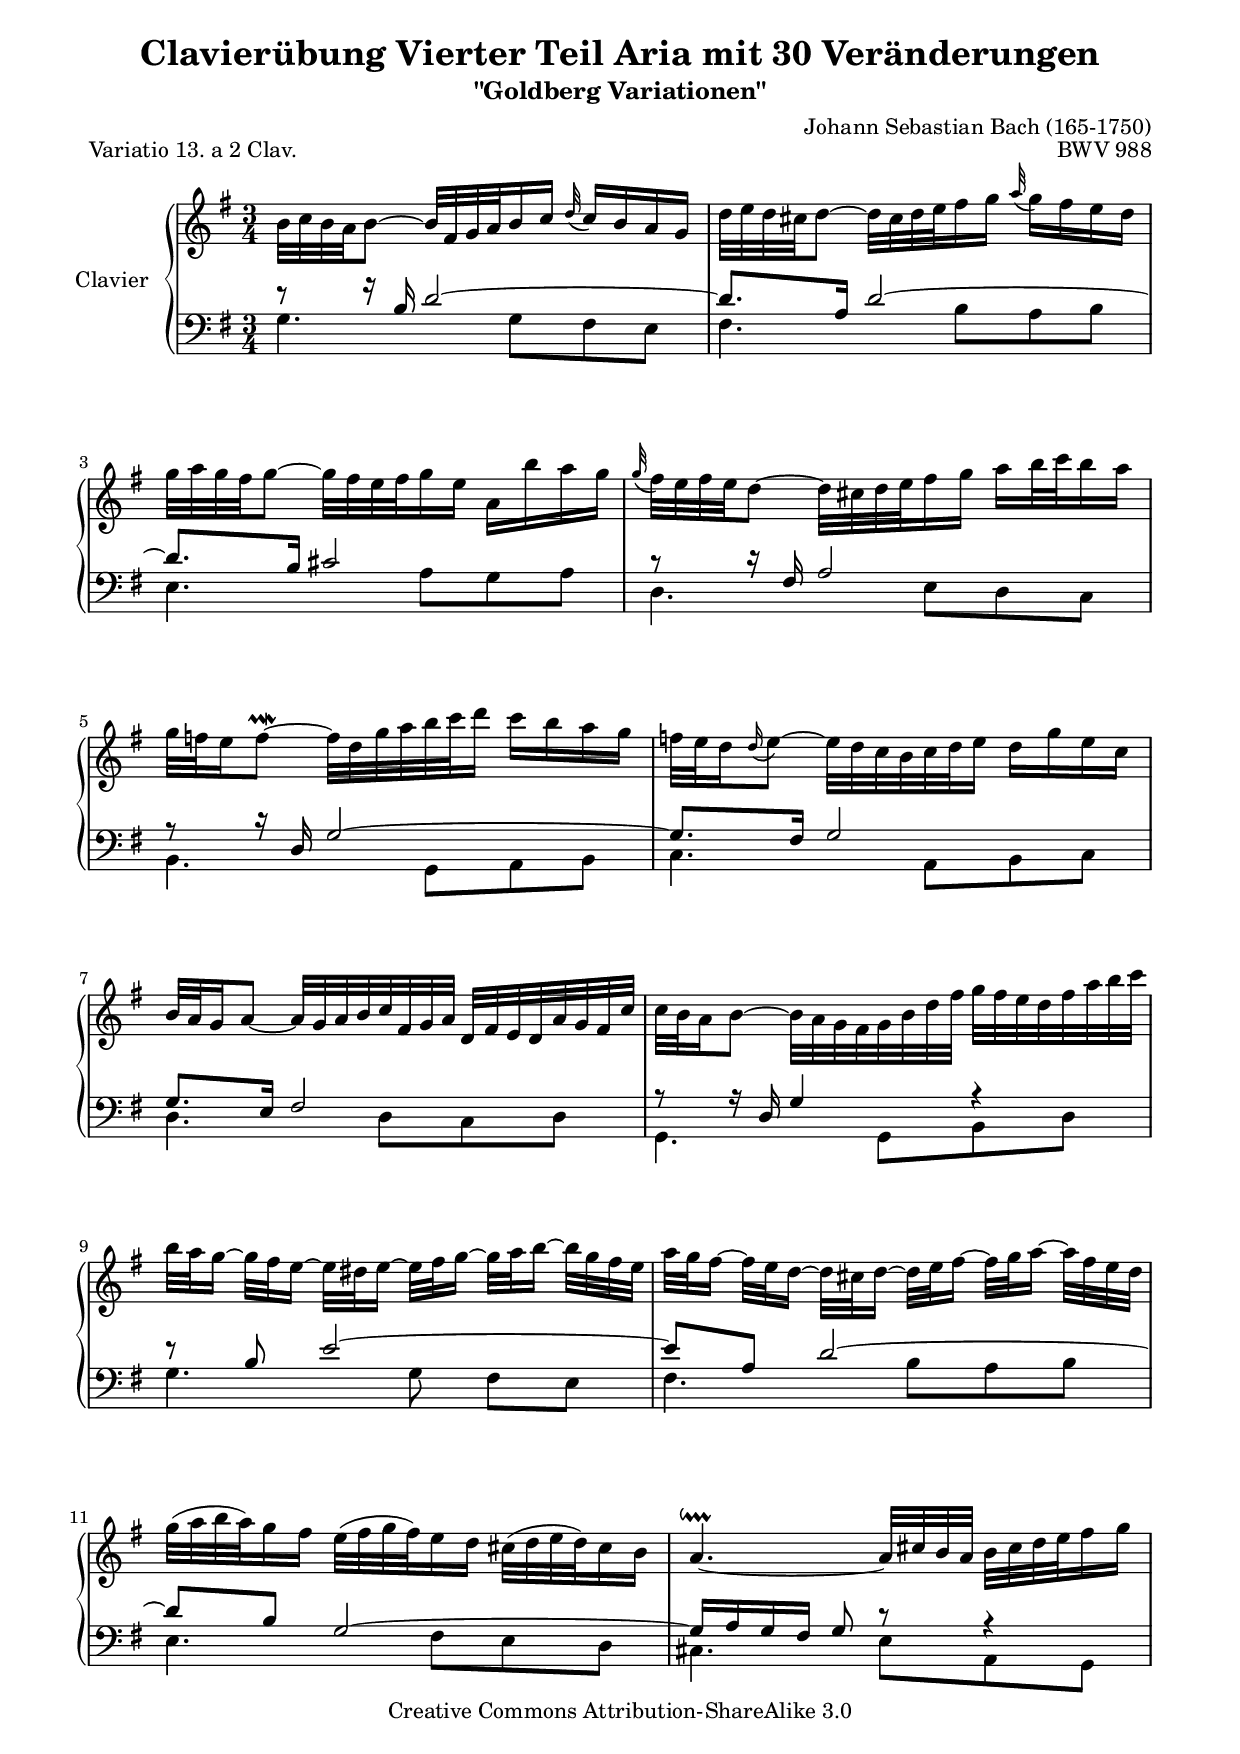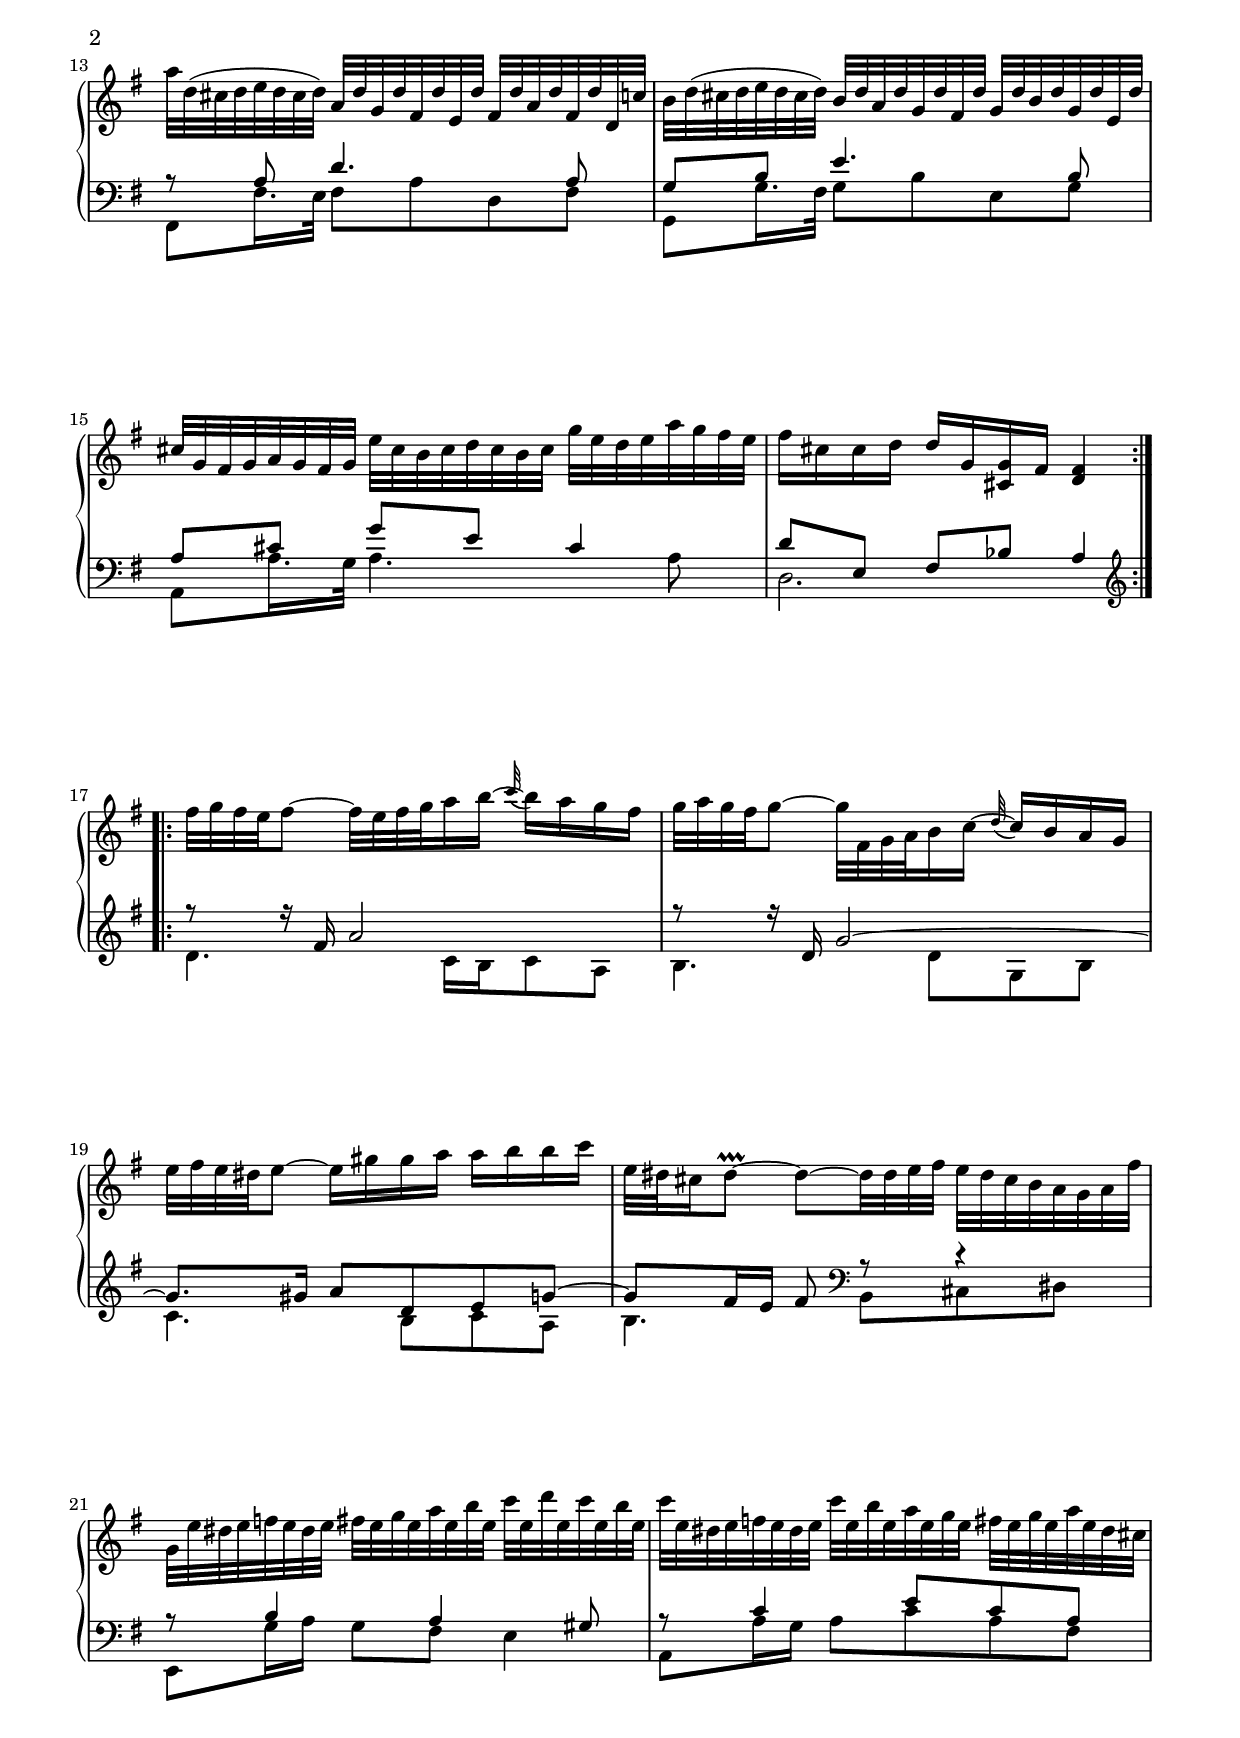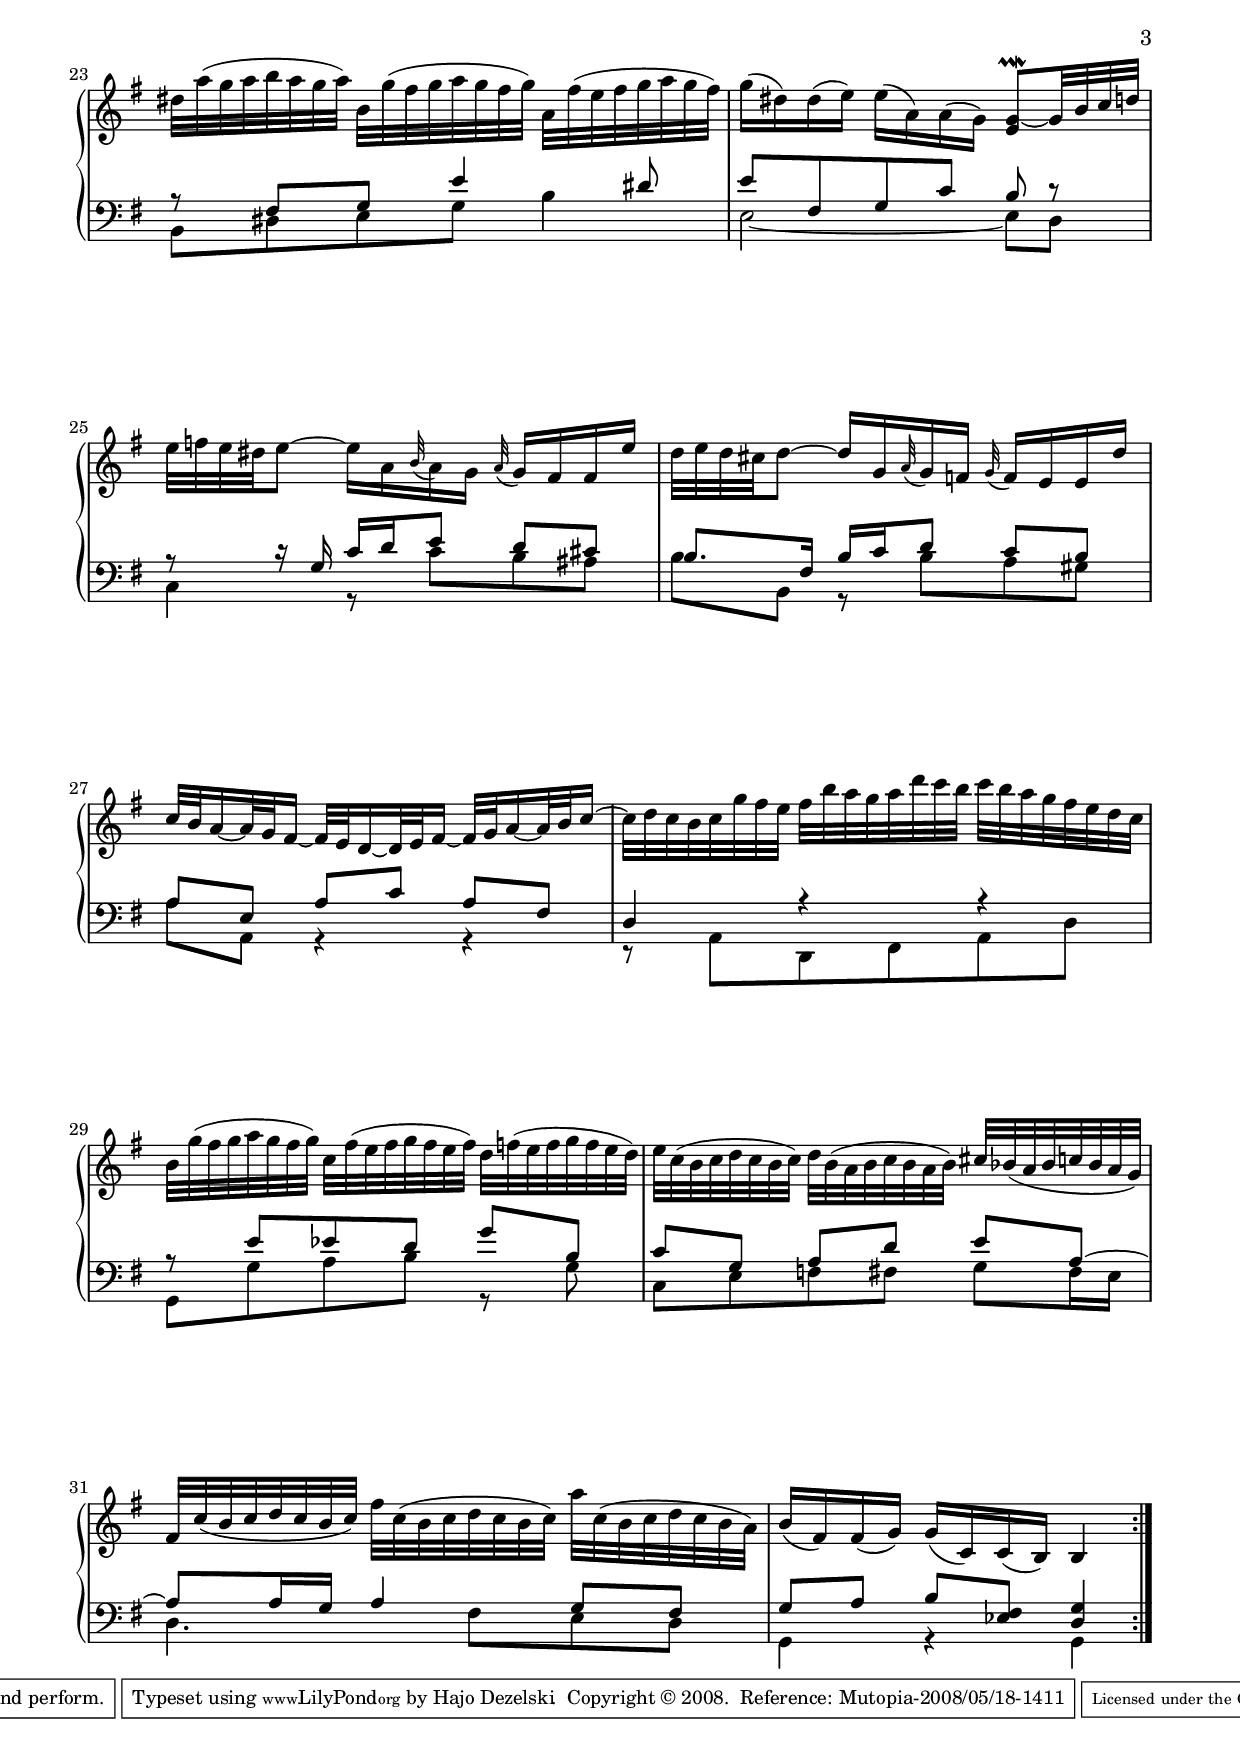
\version "2.11.44"

\paper {
    page-top-space = #0.0
    %indent = 0.0
    line-width = 18.0\cm
    ragged-bottom = ##f
    ragged-last-bottom = ##f
}

% #(set-default-paper-size "a4")

#(set-global-staff-size 19)

\header {
        title = "Clavierübung Vierter Teil Aria mit 30 Veränderungen"
        subtitle = "\"Goldberg Variationen\""
        piece = "Variatio 13. a 2 Clav."
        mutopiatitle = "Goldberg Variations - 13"
        composer = "Johann Sebastian Bach (165-1750)"
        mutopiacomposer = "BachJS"
        opus = "BWV 988"
        date = "1741"
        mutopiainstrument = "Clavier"
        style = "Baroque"
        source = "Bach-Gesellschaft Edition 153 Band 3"
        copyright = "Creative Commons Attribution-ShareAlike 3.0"
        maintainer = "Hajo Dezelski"
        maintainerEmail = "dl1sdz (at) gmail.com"
	
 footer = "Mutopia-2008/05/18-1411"
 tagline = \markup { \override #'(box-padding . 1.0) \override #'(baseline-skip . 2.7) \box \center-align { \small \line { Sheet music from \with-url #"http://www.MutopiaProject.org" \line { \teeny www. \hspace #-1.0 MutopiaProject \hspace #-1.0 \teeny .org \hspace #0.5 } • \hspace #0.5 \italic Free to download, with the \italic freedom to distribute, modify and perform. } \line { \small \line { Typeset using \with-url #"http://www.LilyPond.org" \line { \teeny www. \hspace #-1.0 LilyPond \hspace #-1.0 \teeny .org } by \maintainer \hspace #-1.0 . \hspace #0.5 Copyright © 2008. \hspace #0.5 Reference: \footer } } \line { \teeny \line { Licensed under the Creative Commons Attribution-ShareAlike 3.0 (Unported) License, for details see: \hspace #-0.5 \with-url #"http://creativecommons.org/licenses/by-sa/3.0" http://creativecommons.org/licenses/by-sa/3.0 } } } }
}

     soprano =   \relative b' {
    \repeat volta 2 { %begin repeated section
		b32 [ c b a b8 ~ ] b32 [ fis g a b16 c ] \appoggiatura d32  c16 [ b16 a g ] | % 1
        d'32 [ e d cis d8 ~ ] d32 [ cis d e fis16 g ] \appoggiatura  a32 g16 [ fis e d ] | % 2
        g32 [ a g fis g8 ~ ] g32 [ fis e fis g16 e ] a, [ b' a g ] | % 3
        \appoggiatura  g32 fis32 [ e fis e d8 ~ ] d32 [ cis d e fis16 g ] a [ b32 c b16 a ] | % 4
        g32 [ f e16 f8 ~ \prallmordent ] f32 [ d g a b c d16 ] c [ b a g ] | % 5
        f32 [ e d16 \appoggiatura  d16 e8 ~ ] e32 [ d c b c d e16 ] d [ g e c ] | % 6
        b32 [ a g16 a8 ~ ] a32 [ g a b c fis, g a ] d, [ fis e d a' g fis c' ] | % 7
        c32 [ b a16 b8 ~ ] b32 [ a g fis g b d fis ] g [ fis32 e d fis a b c ] | % 8
        b32 [ a g16 ~] g32 [ fis e16 ~] e32 [ dis e16 ~ ] e32 [fis g16 ~ ] g32 [ a b16 ~ ] b32 [ g fis e ] | % 9
	    a32 [ g fis16 ~ ] fis32 [ e d16 ~ ] d32 [ cis d16 ~] d32 [ e fis16 ~ ] fis32 [ g a16 ~ ] a32 [ fis e d ] | % 10
        g32 [( a b a ) g16 fis ] e32 [( fis g fis ) e16 d ] cis32 [ (d e d ) cis16 b ] | % 11
        a4. ~ \downprall a32 [ cis b a ] b [ cis d e fis16 g ] | % 12
        a32 [ d, (cis d e d cis d ) ] a [ d g, d' fis, d' e, d' ] fis, [ d' a d fis, d' d, c' ] | % 13
        b32 [ d ( cis d e d cis d ) ] b [ d a d g, d' fis, d' ] g, [ d' b d g, d' e, d' ] | % 14
        cis32 [ g fis g a g fis g ] e' [ cis b cis d cis b cis ] g' [ e d e a g fis e ] | % 15
        fis16 [ cis cis d ] d [ g, <g cis,> fis ] <fis d> 4 | % 16
    } %end of repeated section
  
    \repeat volta 2 { %begin repeated section<
        fis'32 [ g fis e fis8 ~ ] fis32 [ e fis g a16 b ~ ] \appoggiatura  c32 b16 [ a g fis ] | % 17
        g32 [ a g fis g8 ~ ] g32 [ fis, g a b16 c ~ ] \appoggiatura  d32 c16 [ b a g ] | % 18
        e'32 [ fis e dis e8 ~ ] e16 [ gis gis a ] a [ b b c ]  | % 19
        e,32 [ dis cis16 dis8 ~ \prallprall ] dis8 ~ [ dis32 dis e fis ] e [ dis cis b a g a fis' ] | % 20
        g,32 [ e' ~ dis e f e dis e ] fis [ e g e a e b' e, ] c' [ e, d' e, c' e, b' e, ] | % 21
        c'32 ~ [ e, dis e f e dis e ] c' [ e, b' e, a e g e ] fis [ e g e a e dis cis ] | % 22
        dis32 [ a' ( g a b a g a )] b, [ g' ( fis g a g fis g ) ] a, [ fis'( e fis g a g fis ) ] | % 23
        g16  [( dis ) dis  (e ) ] e [( a,) a ( g ) ] < g e >8 ~ \prallmordent [ g32 b c d ] | % 24
        e32 [ f e dis e8 ~ ] e16 [ a, \appoggiatura  b32  a16 g ] \appoggiatura  a32  g16 [ fis fis e' ] | % 25
        d32 [ e d cis d8 ~ ] d16 [ g, \appoggiatura  a32 g16 f ] \appoggiatura  g32 f16 [ e e d' ] | % 26
        c32 [ b a16 ~ a32 g fis16 ~ ] fis32 [ e d16 ~ d32 e fis16 ~ ] fis32 [ g a16 ~ a32 b c16 ~] | % 27
        c32 [ d c b c g' fis e ] fis [ b a g a d c b ] c [ b a g fis e d c ] | % 28
        b32 [ g' ( fis g a g fis g ) ] c, [ fis ( e fis g fis e fis ) ] d [ f (e f g f e d ) ] | % 29
        e32 [ c ( b c d c b c ) ] d [ b ( a b c b a b ) ] cis [ bes ( a bes c bes a g ) ] | % 30
        fis32 [ c' ( b c d c b c )] fis [ c ( b c d c b c ) ] a' [ c, ( b c d c b a ) ] | % 31
        b16 [ ( fis ) fis (g) ] g [ (c,) c  (b) ] b4  | % 32

    } %end repeated section
}

%%
%% Bass Clef
%% 

bassOne = \relative b {
	\repeat volta 2 { %begin repeated section
	\stemUp
        r8 r16 b16 d2 ~ | % 1
        d8. [ a16 ] d2 ~ | % 2
        d8. [ b16 ] cis2 ~ | % 3
        r8 r16 fis,16 a2 | % 4
        r8 r16 d,16 g2 ~ | % 5
        g8. [ fis16 ] g2 | % 6
        g8. [ e16 ] fis2 | % 7
        r8 r16 d16 g4 r4 | % 8
        r8 b8 e2 ~| % 9
        e8 [ a, ] d2 ~ | % 10
        d8  [ b ] g2 ~ | % 11
        g16 [ a g fis ] g8 r8 r4 | % 12
        r8 a8 d4. a8 | % 13
        g8 [ b ] e4. b8 | % 14
        a8 [ cis ] g' [ e ] cis4 | % 15
        d8 [ e, ] fis [ bes ] a4 | % 16
    } %end of repeated section
  
    \repeat volta 2 { %begin repeated section
        \clef "treble" r8 r16 fis'16 a2 | % 17
        r8 r16 d,16 g2 ~ | % 18
        g8. [ gis16 ] a8 [ d, e g ~ ] | % 19
        g8 [ fis16 e ] fis8 \clef "bass" r8 r4 | % 20
        r8 b,4 a4 gis8 | % 21
        r8 c4 e8 [ c a ] | % 22
        r8 fis g e'4 dis8 | % 23
        e8 [ fis,  g  c ] b r8 | % 24
        r8 r16 g16 c [ d e8 ] d8 [ cis ] | % 25
        b8. [ fis16 ] b [ c d8 ] c [ b ] | % 26
        a8 [ e ] a [ c ] a [ fis ] | % 27
        d4 r4 r4 | % 2
        r8 e' [ es d ] g [ b, ] | % 29
        c8 [ g ] a [ d ] e [ a, ~ ] | % 30
        a8 [ a16 g ] a4 g8 [ fis ] | % 31
        g8 [ a] b [ <fis es>8 ] <g d>4 | % 32
  
    } %end repeated section
}

bassTwo = \relative g {
    \repeat volta 2 { %begin repeated section
	\stemDown	    
		g4. g8 [ fis e ] | % 1
        fis4. b8 [a  b ] | % 2
        e,4. a8 [ g  a ] | % 3
        d,4. e8 [ d  c ] | % 4
        b4. g8 [a  b ] | % 5
        c4. a8 [ b  c ] | % 6
        d4. d8 [ c  d ] | % 7
        g,4. g8 [ b  d ] | % 8
        g4. g8 fis [ e ] | % 9
        fis4. b8 [ a  b ] | % 10
        e,4. fis8 [ e d ] | % 11
        cis4. e8 [ a, g ] | % 12
        fis8 [ fis'16. e32 ] fis8 [ a d, fis ] | % 13
        g,8 [ g'16. fis32 ] g8 [ b e, g ] | % 14
        a,8 [ a'16. g32 ] a4. a8 | % 15
        d,2. | % 16
    } %end of repeated section
  
    \repeat volta 2 { %begin repeated section
		d'4. c16 [ b  c8  a ] | % 17
        b4. d8 [ g, b ] | % 18
        c4. b8 [ c a ] | % 19
        b4. b,8 [ cis dis ] | % 20
        e,8 [ g'16 a ] g8 [ fis ] e4 | % 21
        a,8 [ a'16 g ] a8 [ c a fis ] | % 22
        b,8 [ dis  e  g ] b4 | % 23
        e,2 ~ e8 [ d ] | % 24
        c4 r8 c'8 [ b ais ] | % 25
        b8 [ b,] r8 b' [ a  gis ] | % 26
        a8 [ a, ] r4 r4 | % 27
        r8 a8 [ d, fis  a  d ] | % 2
        g,8 [ g' a b ] r8 g8 | % 29
        c,8 [ e  f  fis ] g [ fis16 e ] | % 30
        d4. fis8 [ e  d ] | % 31
        g,4 r4  g4 | % 32
 
    } %end repeated section
}

bass = << \bassOne \\ \bassTwo>>

%% Merge score - Piano staff

\score {
    \context PianoStaff <<
        \set PianoStaff.instrumentName = "Clavier  "
        \set PianoStaff.midiInstrument = "harpsichord"
        \new Staff = "upper" { \clef "treble" \key g \major \time 3/4 \soprano  }
        \new Staff = "lower"  { \clef "bass" \key g \major \time 3/4 \bass }
    >>
    \layout{  }
    \midi { }

}
